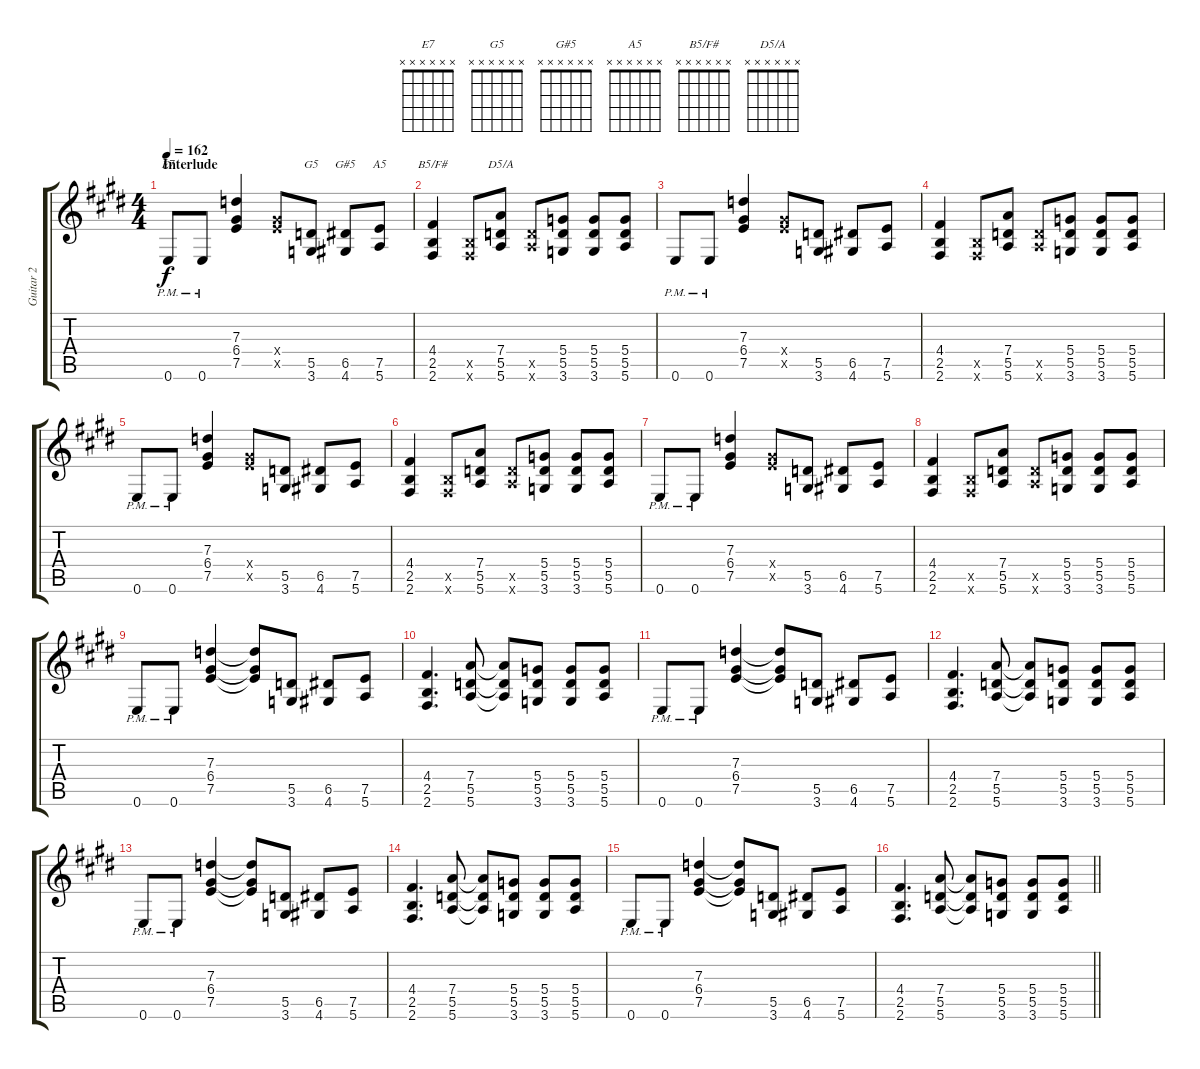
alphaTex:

\track ("Guitar 2" "Guitar 2") {instrument distortionguitar}
\staff {score tabs}
\tuning (E4 B3 G3 D3 A2 E2) {hide}
\chord ("E7" x x x x x x)
\chord ("G5" x x x x x x)
\chord ("G#5" x x x x x x)
\chord ("A5" x x x x x x)
\chord ("B5/F#" x x x x x x)
\chord ("D5/A" x x x x x x)
\ts (4 4)
\section ("" "Interlude")
\tempo 162
\clef g2
\ks e
0.6{pm}.8{ch "E7" dy f} 0.6{pm}.8 (7.3 6.4 7.5).4 (6.4{x} 7.5{x}).8 (5.5 3.6).8{ch "G5"} (6.5 4.6).8{ch "G#5"} (7.5 5.6).8{ch "A5"} |
(4.4 2.5 2.6).4{ch "B5/F#"} (2.5{x} 2.6{x}).8 (7.4 5.5 5.6).8{ch "D5/A"} (5.5{x} 5.6{x}).8 (5.4 5.5 3.6).8 (5.4 5.5 3.6).8 (5.4 5.5 5.6).8 |
0.6{pm}.8 0.6{pm}.8 (7.3 6.4 7.5).4 (6.4{x} 7.5{x}).8 (5.5 3.6).8 (6.5 4.6).8 (7.5 5.6).8 |
(4.4 2.5 2.6).4 (2.5{x} 2.6{x}).8 (7.4 5.5 5.6).8 (5.5{x} 5.6{x}).8 (5.4 5.5 3.6).8 (5.4 5.5 3.6).8 (5.4 5.5 5.6).8 |
0.6{pm}.8 0.6{pm}.8 (7.3 6.4 7.5).4 (6.4{x} 7.5{x}).8 (5.5 3.6).8 (6.5 4.6).8 (7.5 5.6).8 |
(4.4 2.5 2.6).4 (2.5{x} 2.6{x}).8 (7.4 5.5 5.6).8 (5.5{x} 5.6{x}).8 (5.4 5.5 3.6).8 (5.4 5.5 3.6).8 (5.4 5.5 5.6).8 |
0.6{pm}.8 0.6{pm}.8 (7.3 6.4 7.5).4 (6.4{x} 7.5{x}).8 (5.5 3.6).8 (6.5 4.6).8 (7.5 5.6).8 |
(4.4 2.5 2.6).4 (2.5{x} 2.6{x}).8 (7.4 5.5 5.6).8 (5.5{x} 5.6{x}).8 (5.4 5.5 3.6).8 (5.4 5.5 3.6).8 (5.4 5.5 5.6).8 |
0.6{pm}.8 0.6{pm}.8 (7.3 6.4 7.5).4 (7.3{t} 6.4{t} 7.5{t}).8 (5.5 3.6).8 (6.5 4.6).8 (7.5 5.6).8 |
(4.4 2.5 2.6).4{d} (7.4 5.5 5.6).8 (7.4{t} 5.5{t} 5.6{t}).8 (5.4 5.5 3.6).8 (5.4 5.5 3.6).8 (5.4 5.5 5.6).8 |
0.6{pm}.8 0.6{pm}.8 (7.3 6.4 7.5).4 (7.3{t} 6.4{t} 7.5{t}).8 (5.5 3.6).8 (6.5 4.6).8 (7.5 5.6).8 |
(4.4 2.5 2.6).4{d} (7.4 5.5 5.6).8 (7.4{t} 5.5{t} 5.6{t}).8 (5.4 5.5 3.6).8 (5.4 5.5 3.6).8 (5.4 5.5 5.6).8 |
0.6{pm}.8 0.6{pm}.8 (7.3 6.4 7.5).4 (7.3{t} 6.4{t} 7.5{t}).8 (5.5 3.6).8 (6.5 4.6).8 (7.5 5.6).8 |
(4.4 2.5 2.6).4{d} (7.4 5.5 5.6).8 (7.4{t} 5.5{t} 5.6{t}).8 (5.4 5.5 3.6).8 (5.4 5.5 3.6).8 (5.4 5.5 5.6).8 |
0.6{pm}.8 0.6{pm}.8 (7.3 6.4 7.5).4 (7.3{t} 6.4{t} 7.5{t}).8 (5.5 3.6).8 (6.5 4.6).8 (7.5 5.6).8 |
\barLineRight lightlight
(4.4 2.5 2.6).4{d} (7.4 5.5 5.6).8 (7.4{t} 5.5{t} 5.6{t}).8 (5.4 5.5 3.6).8 (5.4 5.5 3.6).8 (5.4 5.5 5.6).8
